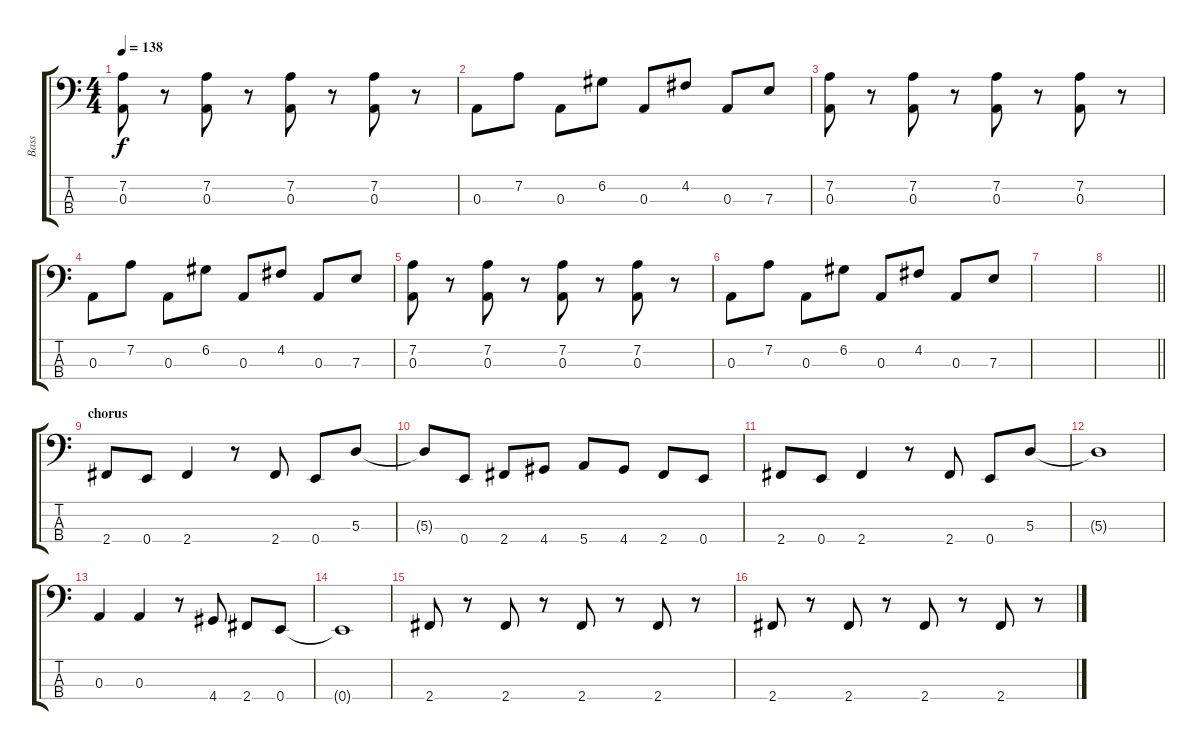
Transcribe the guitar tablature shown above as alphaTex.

\track ("Bass" "Bass") {instrument electricbassfinger}
\staff {score tabs}
\tuning (G2 D2 A1 E1) {hide}
\ts (4 4)
\tempo 138
\clef f4
\ks c
(7.2 0.3).8{dy f} r.8 (7.2 0.3).8 r.8 (7.2 0.3).8 r.8 (7.2 0.3).8 r.8 |
0.3.8 7.2.8 0.3.8 6.2.8 0.3.8 4.2.8 0.3.8 7.3.8 |
(7.2 0.3).8 r.8 (7.2 0.3).8 r.8 (7.2 0.3).8 r.8 (7.2 0.3).8 r.8 |
0.3.8 7.2.8 0.3.8 6.2.8 0.3.8 4.2.8 0.3.8 7.3.8 |
(7.2 0.3).8 r.8 (7.2 0.3).8 r.8 (7.2 0.3).8 r.8 (7.2 0.3).8 r.8 |
0.3.8 7.2.8 0.3.8 6.2.8 0.3.8 4.2.8 0.3.8 7.3.8 |
|
\barLineRight lightlight
|
\section ("" "chorus")
2.4.8 0.4.8 2.4.4 r.8 2.4.8 0.4.8 5.3.8 |
5.3{t}.8 0.4.8 2.4.8 4.4.8 5.4.8 4.4.8 2.4.8 0.4.8 |
2.4.8 0.4.8 2.4.4 r.8 2.4.8 0.4.8 5.3.8 |
5.3{t}.1 |
0.3.4 0.3.4 r.8 4.4.8 2.4.8 0.4.8 |
0.4{t}.1 |
2.4.8 r.8 2.4.8 r.8 2.4.8 r.8 2.4.8 r.8 |
2.4.8 r.8 2.4.8 r.8 2.4.8 r.8 2.4.8 r.8
